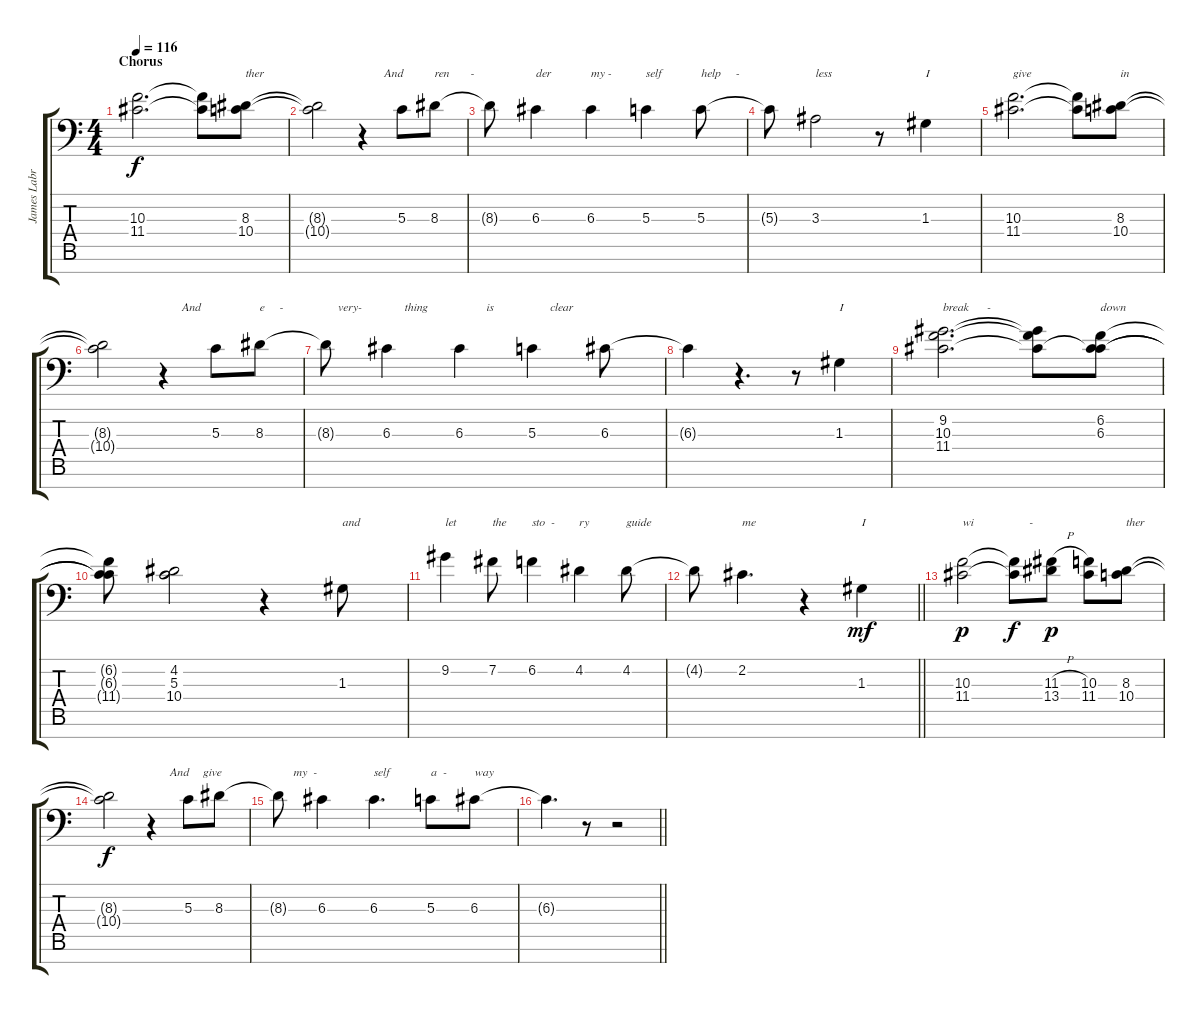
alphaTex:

\track ("James Labrie [Voices]" "James Labr") {instrument lead6voice}
\staff {score tabs}
\tuning (E4 B3 G3 D3 A2 E2 C-1) {hide}
\ts (4 4)
\section ("" "Chorus")
\tempo 116
\clef f4
\ks c
(10.3{t} 11.4{t}).2{d dy f} (10.3{t} 11.4{t}).8 (8.3 10.4).8{txt "ther"} |
(8.3{t} 10.4{t}).2 r.4{txt "       And"} 5.3.8 8.3.8{txt "ren       -"} |
8.3{t}.8 6.3.4{txt "der"} 6.3.4{txt "my -"} 5.3.4{txt "self"} 5.3.8{txt "help     -"} |
5.3{t}.8 3.3.2{txt "less"} r.8 1.3.4{txt "I"} |
(10.3 11.4).2{d txt "give"} (10.3{t} 11.4{t}).8 (8.3 10.4).8{txt "in"} |
(8.3{t} 10.4{t}).2 r.4{txt "      And"} 5.3.8 8.3.8{txt "e     -"} |
8.3{t}.8{txt "    very-"} 6.3.4{txt "      thing"} 6.3.4{txt "         is"} 5.3.4{txt "      clear"} 6.3.8 |
6.3{t}.4 r.4{d} r.8 1.3.4{txt "I"} |
(9.2 10.3 11.4).2{d txt "break      -"} (9.2{t} 10.3{t} 11.4{t}).8 (6.2 6.3 11.4{t}).8{txt "down"} |
(6.2{t} 6.3{t} 11.4{t}).8 (4.2 5.3 10.4).2 r.4 1.3.8{txt "and"} |
9.2.4{txt "let"} 7.2.8{txt "the"} 6.2.4{txt "sto  -"} 4.2.4{txt "ry"} 4.2.8{txt "guide"} |
\barLineRight lightlight
4.2{t}.8 2.2.4{d txt "me"} r.4 1.3.4{txt "I" dy mf} |
(10.3 11.4).2{txt "wi" dy p} (10.3{t} 11.4{t}).8{txt "     -" dy f} (11.3{h} 13.4).8{dy p} (10.3 11.4).8 (8.3 10.4).8{txt "ther"} |
(8.3{t} 10.4{t}).2{dy f} r.4{txt "      And"} 5.3.8{txt "     give"} 8.3.8 |
8.3{t}.8{txt "     my  -"} 6.3.4 6.3.4{d txt "self"} 5.3.8{txt "a  -"} 6.3.8{txt "way"} |
\barLineRight lightlight
6.3{t}.4{d} r.8 r.2
